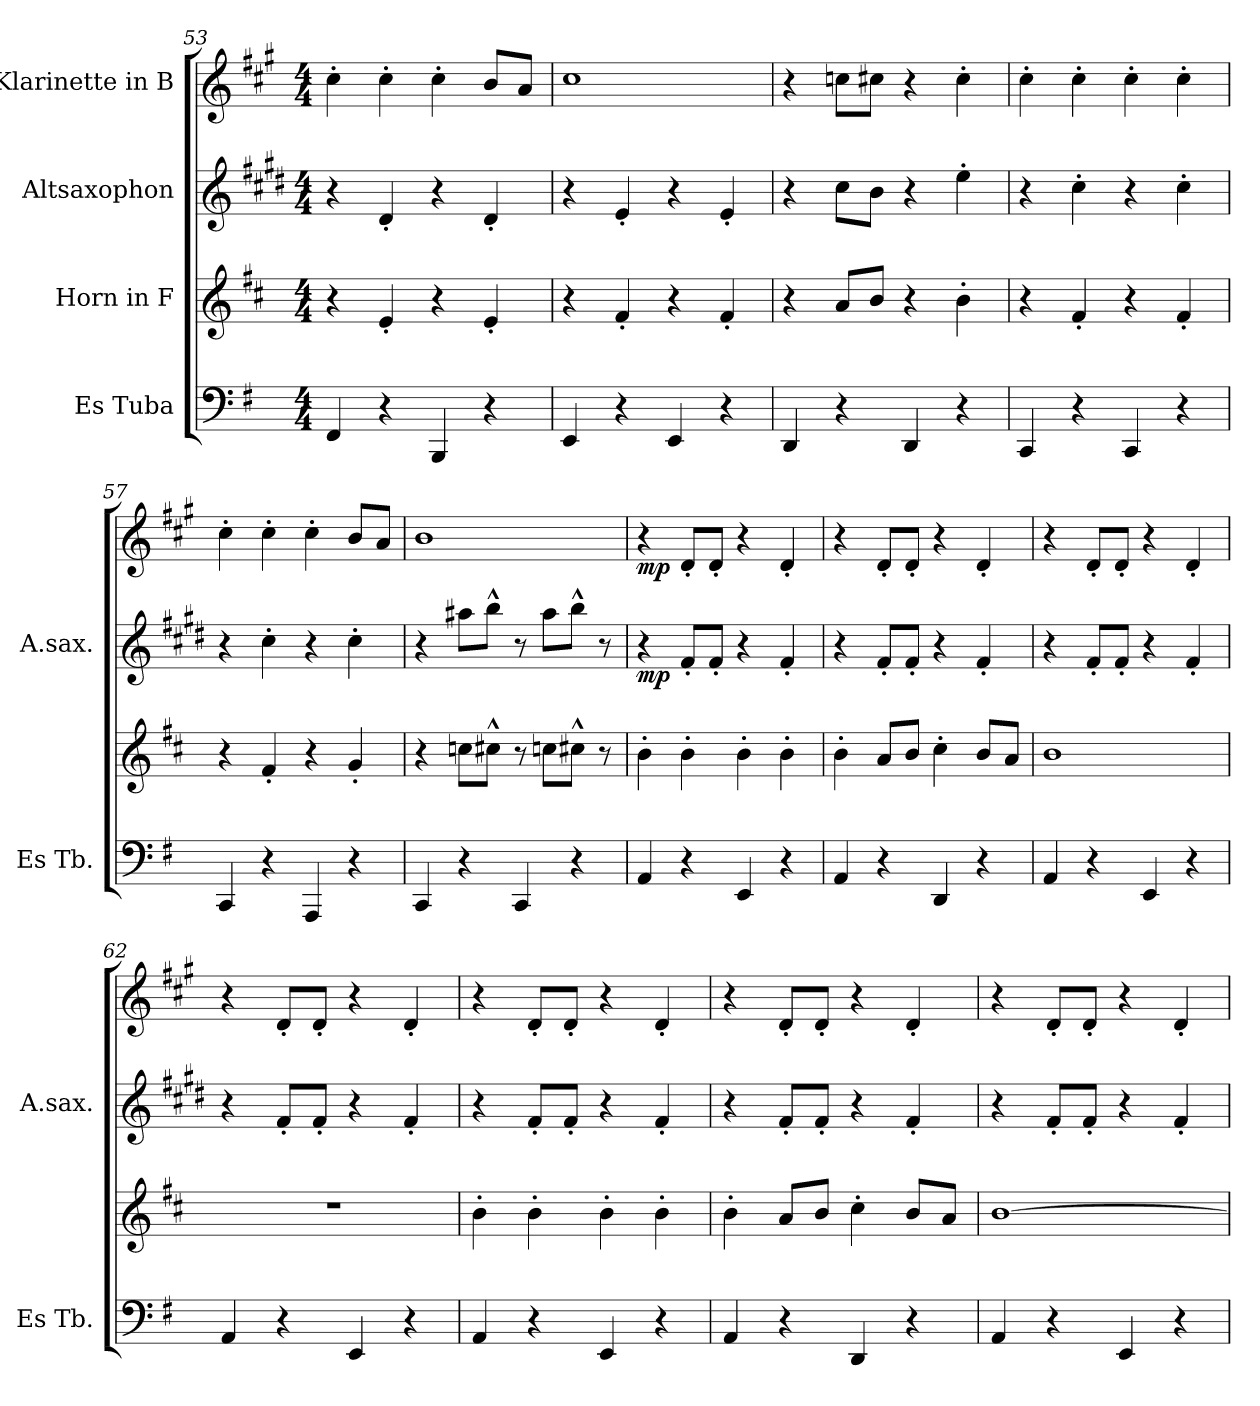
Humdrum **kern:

**kern	**kern	**kern	**dynam	**kern	**dynam
*part4	*part3	*part2	*part2	*part1	*part1
*staff4	*staff3	*staff2	*staff2	*staff1	*staff1
*I"Es Tuba	*I"Horn in F	*I"Altsaxophon	*	*I"Klarinette in B	*
*I'Es Tb.	*	*I'A.sax.	*	*	*
*clefF4	*clefG2	*clefG2	*	*clefG2	*
*	*ITrd4c7	*ITrd5c9	*	*ITrd1c2	*
*k[f#]	*k[f#]	*k[f#]	*	*k[f#]	*
*M4/4	*M4/4	*M4/4	*	*M4/4	*
=53	=53	=53	=53	=53	=53
4FF#/	4r	4r	.	4b'\	.
4r	4A'/	4F#'/	.	4b'\	.
4BBB/	4r	4r	.	4b'\	.
4r	4A'/	4F#'/	.	8a/L	.
.	.	.	.	8g/J	.
=54	=54	=54	=54	=54	=54
4EE/	4r	4r	.	1b	.
4r	4B'/	4G'/	.	.	.
4EE/	4r	4r	.	.	.
4r	4B'/	4G'/	.	.	.
=55	=55	=55	=55	=55	=55
4DD/	4r	4r	.	4r	.
4r	8d/L	8e\L	.	8b-X\L	.
.	8e/J	8d\J	.	8bn\J	.
4DD/	4r	4r	.	4r	.
4r	4e'\	4g'\	.	4b'\	.
=56	=56	=56	=56	=56	=56
4CC/	4r	4r	.	4b'\	.
4r	4B'/	4e'\	.	4b'\	.
4CC/	4r	4r	.	4b'\	.
4r	4B'/	4e'\	.	4b'\	.
=57	=57	=57	=57	=57	=57
4CC/	4r	4r	.	4b'\	.
4r	4B'/	4e'\	.	4b'\	.
4AAA/	4r	4r	.	4b'\	.
4r	4c'/	4e'\	.	8a/L	.
.	.	.	.	8g/J	.
!!LO:PB:g=z
=58	=58	=58	=58	=58	=58
4CC/	4r	4r	.	1a	.
4r	8fn\L	8cc#X\L	.	.	.
.	8f#X^^\J	8dd^^\J	.	.	.
4CC/	8r	8r	.	.	.
.	8fn\L	8cc#\L	.	.	.
4r	8f#X^^\J	8dd^^\J	.	.	.
.	8r	8r	.	.	.
=59	=59	=59	=59	=59	=59
!	!	!	!LO:DY:b	!	!LO:DY:b
4AA/	4e'\	4r	mp	4r	mp
4r	4e'\	8A'/L	.	8c'/L	.
.	.	8A'/J	.	8c'/J	.
4EE/	4e'\	4r	.	4r	.
4r	4e'\	4A'/	.	4c'/	.
=60	=60	=60	=60	=60	=60
4AA/	4e'\	4r	.	4r	.
4r	8d/L	8A'/L	.	8c'/L	.
.	8e/J	8A'/J	.	8c'/J	.
4DD/	4f#'\	4r	.	4r	.
4r	8e/L	4A'/	.	4c'/	.
.	8d/J	.	.	.	.
=61	=61	=61	=61	=61	=61
4AA/	1e	4r	.	4r	.
4r	.	8A'/L	.	8c'/L	.
.	.	8A'/J	.	8c'/J	.
4EE/	.	4r	.	4r	.
4r	.	4A'/	.	4c'/	.
=62	=62	=62	=62	=62	=62
4AA/	1r	4r	.	4r	.
4r	.	8A'/L	.	8c'/L	.
.	.	8A'/J	.	8c'/J	.
4EE/	.	4r	.	4r	.
4r	.	4A'/	.	4c'/	.
=63	=63	=63	=63	=63	=63
4AA/	4e'\	4r	.	4r	.
4r	4e'\	8A'/L	.	8c'/L	.
.	.	8A'/J	.	8c'/J	.
4EE/	4e'\	4r	.	4r	.
4r	4e'\	4A'/	.	4c'/	.
!!LO:LB:g=z
=64	=64	=64	=64	=64	=64
4AA/	4e'\	4r	.	4r	.
4r	8d/L	8A'/L	.	8c'/L	.
.	8e/J	8A'/J	.	8c'/J	.
4DD/	4f#'\	4r	.	4r	.
4r	8e/L	4A'/	.	4c'/	.
.	8d/J	.	.	.	.
=65	=65	=65	=65	=65	=65
4AA/	[1e	4r	.	4r	.
4r	.	8A'/L	.	8c'/L	.
.	.	8A'/J	.	8c'/J	.
4EE/	.	4r	.	4r	.
4r	.	4A'/	.	4c'/	.
=	=	=	=	=	=
*-	*-	*-	*-	*-	*-
